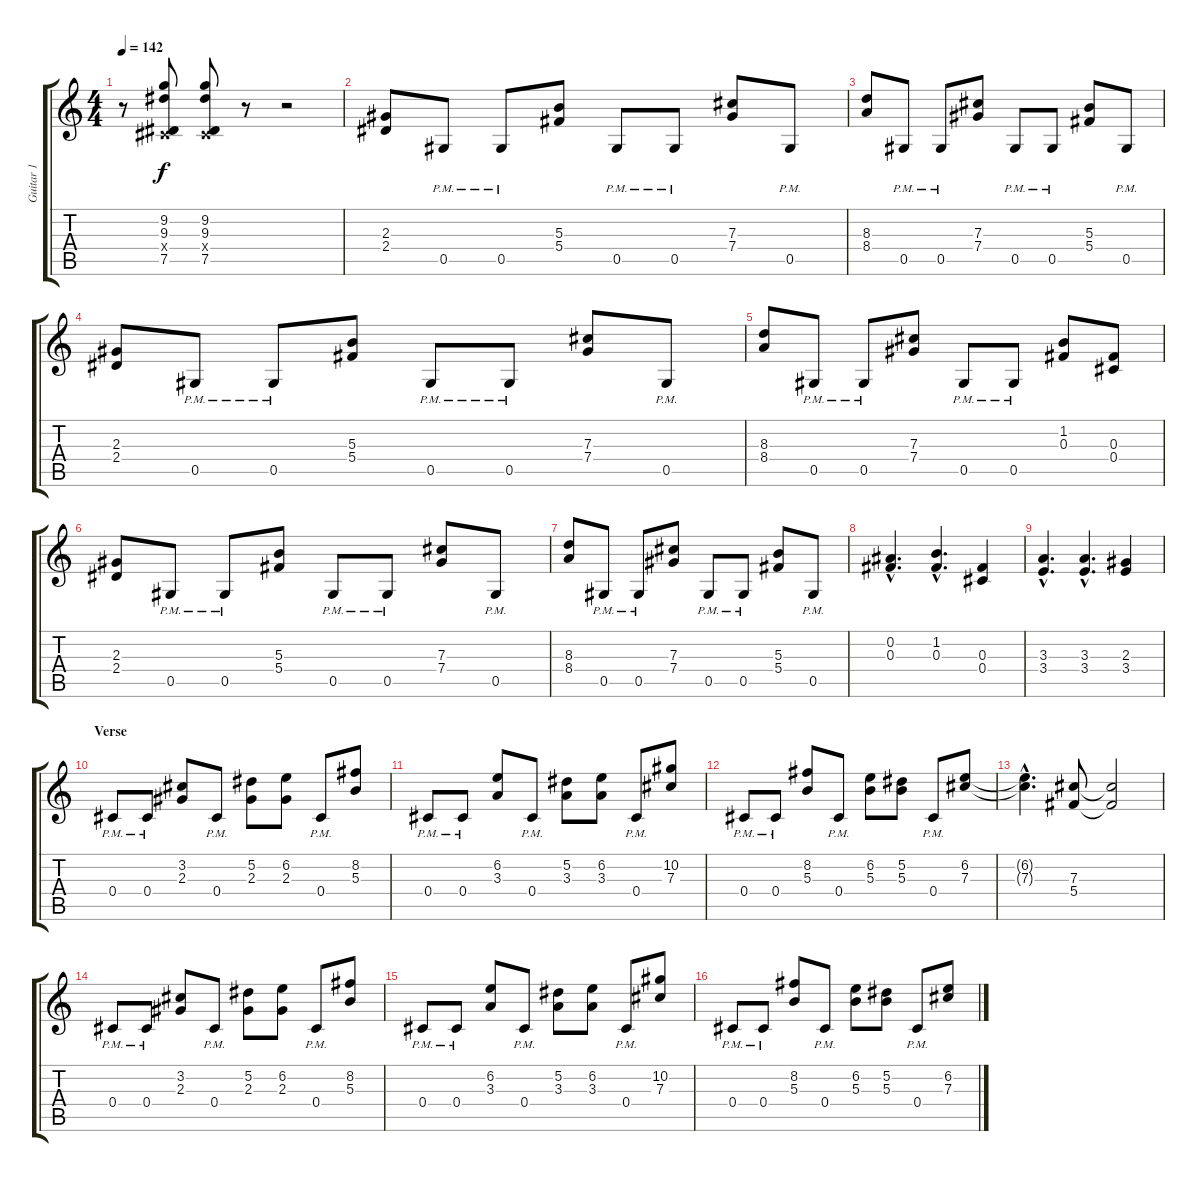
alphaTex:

\track ("Guitar 1" "Guitar 1") {instrument distortionguitar}
\staff {score tabs}
\tuning (Eb4 Bb3 Gb3 Db3 Ab2 Eb2) {hide}
\ts (4 4)
\tempo 142
\clef g2
\ks c
r.8{dy f} (9.2 9.3 0.4{x} 7.5).8 (9.2 9.3 0.4{x} 7.5).8 r.8 r.2 |
(2.3 2.4).8 0.5{pm}.8 0.5{pm}.8 (5.3 5.4).8 0.5{pm}.8 0.5{pm}.8 (7.3 7.4).8 0.5{pm}.8 |
(8.3 8.4).8 0.5{pm}.8 0.5{pm}.8 (7.3 7.4).8 0.5{pm}.8 0.5{pm}.8 (5.3 5.4).8 0.5{pm}.8 |
(2.3 2.4).8 0.5{pm}.8 0.5{pm}.8 (5.3 5.4).8 0.5{pm}.8 0.5{pm}.8 (7.3 7.4).8 0.5{pm}.8 |
(8.3 8.4).8 0.5{pm}.8 0.5{pm}.8 (7.3 7.4).8 0.5{pm}.8 0.5{pm}.8 (1.2 0.3).8 (0.3 0.4).8 |
(2.3 2.4).8 0.5{pm}.8 0.5{pm}.8 (5.3 5.4).8 0.5{pm}.8 0.5{pm}.8 (7.3 7.4).8 0.5{pm}.8 |
(8.3 8.4).8 0.5{pm}.8 0.5{pm}.8 (7.3 7.4).8 0.5{pm}.8 0.5{pm}.8 (5.3 5.4).8 0.5{pm}.8 |
(0.2{hac} 0.3{hac}).4{d} (1.2{hac} 0.3{hac}).4{d} (0.3 0.4).4 |
(3.3{hac} 3.4{hac}).4{d} (3.3{hac} 3.4{hac}).4{d} (2.3 3.4).4 |
\section ("" "Verse")
0.4{pm}.8 0.4{pm}.8 (3.2 2.3).8 0.4{pm}.8 (5.2 2.3).8 (6.2 2.3).8 0.4{pm}.8 (8.2 5.3).8 |
0.4{pm}.8 0.4{pm}.8 (6.2 3.3).8 0.4{pm}.8 (5.2 3.3).8 (6.2 3.3).8 0.4{pm}.8 (10.2 7.3).8 |
0.4{pm}.8 0.4{pm}.8 (8.2 5.3).8 0.4{pm}.8 (6.2 5.3).8 (5.2 5.3).8 0.4{pm}.8 (6.2 7.3).8 |
(6.2{hac t} 7.3{hac t}).4{d} (7.3 5.4).8 (7.3{t} 5.4{t}).2 |
0.4{pm}.8 0.4{pm}.8 (3.2 2.3).8 0.4{pm}.8 (5.2 2.3).8 (6.2 2.3).8 0.4{pm}.8 (8.2 5.3).8 |
0.4{pm}.8 0.4{pm}.8 (6.2 3.3).8 0.4{pm}.8 (5.2 3.3).8 (6.2 3.3).8 0.4{pm}.8 (10.2 7.3).8 |
0.4{pm}.8 0.4{pm}.8 (8.2 5.3).8 0.4{pm}.8 (6.2 5.3).8 (5.2 5.3).8 0.4{pm}.8 (6.2 7.3).8
